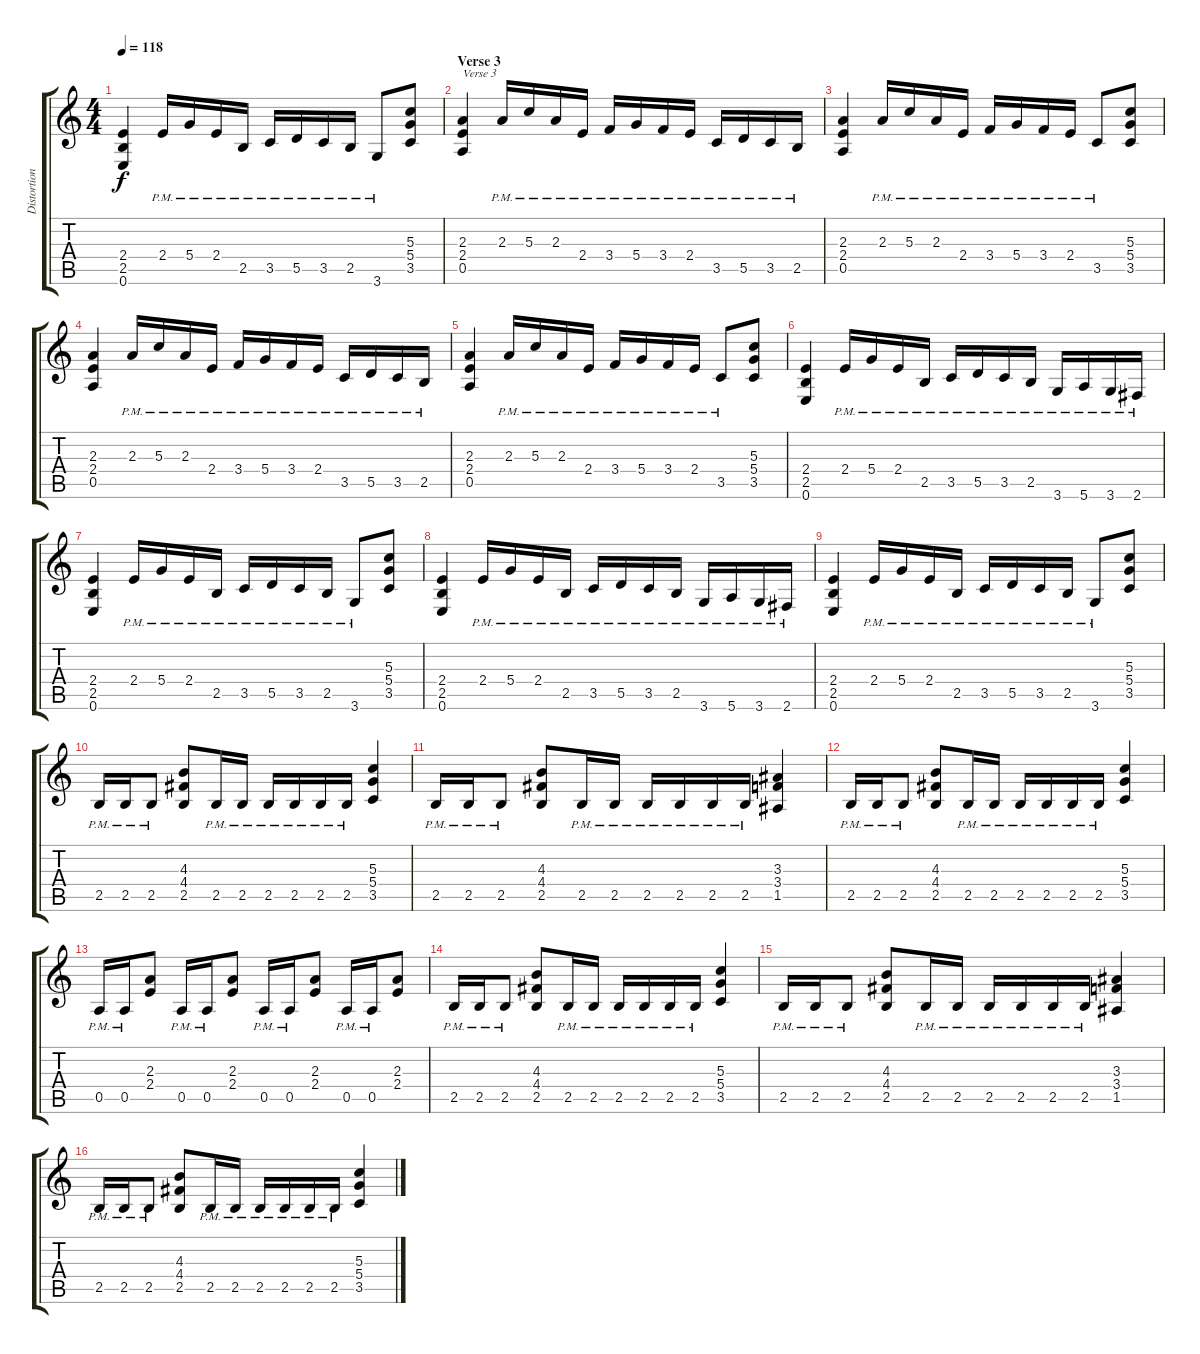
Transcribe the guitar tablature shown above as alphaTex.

\track ("Distortion Guitar 1" "Distortion") {instrument overdrivenguitar}
\staff {score tabs}
\tuning (E4 B3 G3 D3 A2 E2) {hide}
\ts (4 4)
\tempo 118
\clef g2
\ks c
(2.4 2.5 0.6).4{dy f} 2.4{pm}.16 5.4{pm}.16 2.4{pm}.16 2.5{pm}.16 3.5{pm}.16 5.5{pm}.16 3.5{pm}.16 2.5{pm}.16 3.6{pm}.8 (5.3 5.4 3.5).8 |
\section ("" "Verse 3")
(2.3 2.4 0.5).4{txt "Verse 3"} 2.3{pm}.16 5.3{pm}.16 2.3{pm}.16 2.4{pm}.16 3.4{pm}.16 5.4{pm}.16 3.4{pm}.16 2.4{pm}.16 3.5{pm}.16 5.5{pm}.16 3.5{pm}.16 2.5{pm}.16 |
(2.3 2.4 0.5).4 2.3{pm}.16 5.3{pm}.16 2.3{pm}.16 2.4{pm}.16 3.4{pm}.16 5.4{pm}.16 3.4{pm}.16 2.4{pm}.16 3.5{pm}.8 (5.3 5.4 3.5).8 |
(2.3 2.4 0.5).4 2.3{pm}.16 5.3{pm}.16 2.3{pm}.16 2.4{pm}.16 3.4{pm}.16 5.4{pm}.16 3.4{pm}.16 2.4{pm}.16 3.5{pm}.16 5.5{pm}.16 3.5{pm}.16 2.5{pm}.16 |
(2.3 2.4 0.5).4 2.3{pm}.16 5.3{pm}.16 2.3{pm}.16 2.4{pm}.16 3.4{pm}.16 5.4{pm}.16 3.4{pm}.16 2.4{pm}.16 3.5{pm}.8 (5.3 5.4 3.5).8 |
(2.4 2.5 0.6).4 2.4{pm}.16 5.4{pm}.16 2.4{pm}.16 2.5{pm}.16 3.5{pm}.16 5.5{pm}.16 3.5{pm}.16 2.5{pm}.16 3.6{pm}.16 5.6{pm}.16 3.6{pm}.16 2.6{pm}.16 |
(2.4 2.5 0.6).4 2.4{pm}.16 5.4{pm}.16 2.4{pm}.16 2.5{pm}.16 3.5{pm}.16 5.5{pm}.16 3.5{pm}.16 2.5{pm}.16 3.6{pm}.8 (5.3 5.4 3.5).8 |
(2.4 2.5 0.6).4 2.4{pm}.16 5.4{pm}.16 2.4{pm}.16 2.5{pm}.16 3.5{pm}.16 5.5{pm}.16 3.5{pm}.16 2.5{pm}.16 3.6{pm}.16 5.6{pm}.16 3.6{pm}.16 2.6{pm}.16 |
(2.4 2.5 0.6).4 2.4{pm}.16 5.4{pm}.16 2.4{pm}.16 2.5{pm}.16 3.5{pm}.16 5.5{pm}.16 3.5{pm}.16 2.5{pm}.16 3.6{pm}.8 (5.3 5.4 3.5).8 |
2.5{pm}.16 2.5{pm}.16 2.5{pm}.8 (4.3 4.4 2.5).8 2.5{pm}.16 2.5{pm}.16 2.5{pm}.16 2.5{pm}.16 2.5{pm}.16 2.5{pm}.16 (5.3 5.4 3.5).4 |
2.5{pm}.16 2.5{pm}.16 2.5{pm}.8 (4.3 4.4 2.5).8 2.5{pm}.16 2.5{pm}.16 2.5{pm}.16 2.5{pm}.16 2.5{pm}.16 2.5{pm}.16 (3.3 3.4 1.5).4 |
2.5{pm}.16 2.5{pm}.16 2.5{pm}.8 (4.3 4.4 2.5).8 2.5{pm}.16 2.5{pm}.16 2.5{pm}.16 2.5{pm}.16 2.5{pm}.16 2.5{pm}.16 (5.3 5.4 3.5).4 |
0.5{pm}.16 0.5{pm}.16 (2.3 2.4).8 0.5{pm}.16 0.5{pm}.16 (2.3 2.4).8 0.5{pm}.16 0.5{pm}.16 (2.3 2.4).8 0.5{pm}.16 0.5{pm}.16 (2.3 2.4).8 |
2.5{pm}.16 2.5{pm}.16 2.5{pm}.8 (4.3 4.4 2.5).8 2.5{pm}.16 2.5{pm}.16 2.5{pm}.16 2.5{pm}.16 2.5{pm}.16 2.5{pm}.16 (5.3 5.4 3.5).4 |
2.5{pm}.16 2.5{pm}.16 2.5{pm}.8 (4.3 4.4 2.5).8 2.5{pm}.16 2.5{pm}.16 2.5{pm}.16 2.5{pm}.16 2.5{pm}.16 2.5{pm}.16 (3.3 3.4 1.5).4 |
2.5{pm}.16 2.5{pm}.16 2.5{pm}.8 (4.3 4.4 2.5).8 2.5{pm}.16 2.5{pm}.16 2.5{pm}.16 2.5{pm}.16 2.5{pm}.16 2.5{pm}.16 (5.3 5.4 3.5).4
